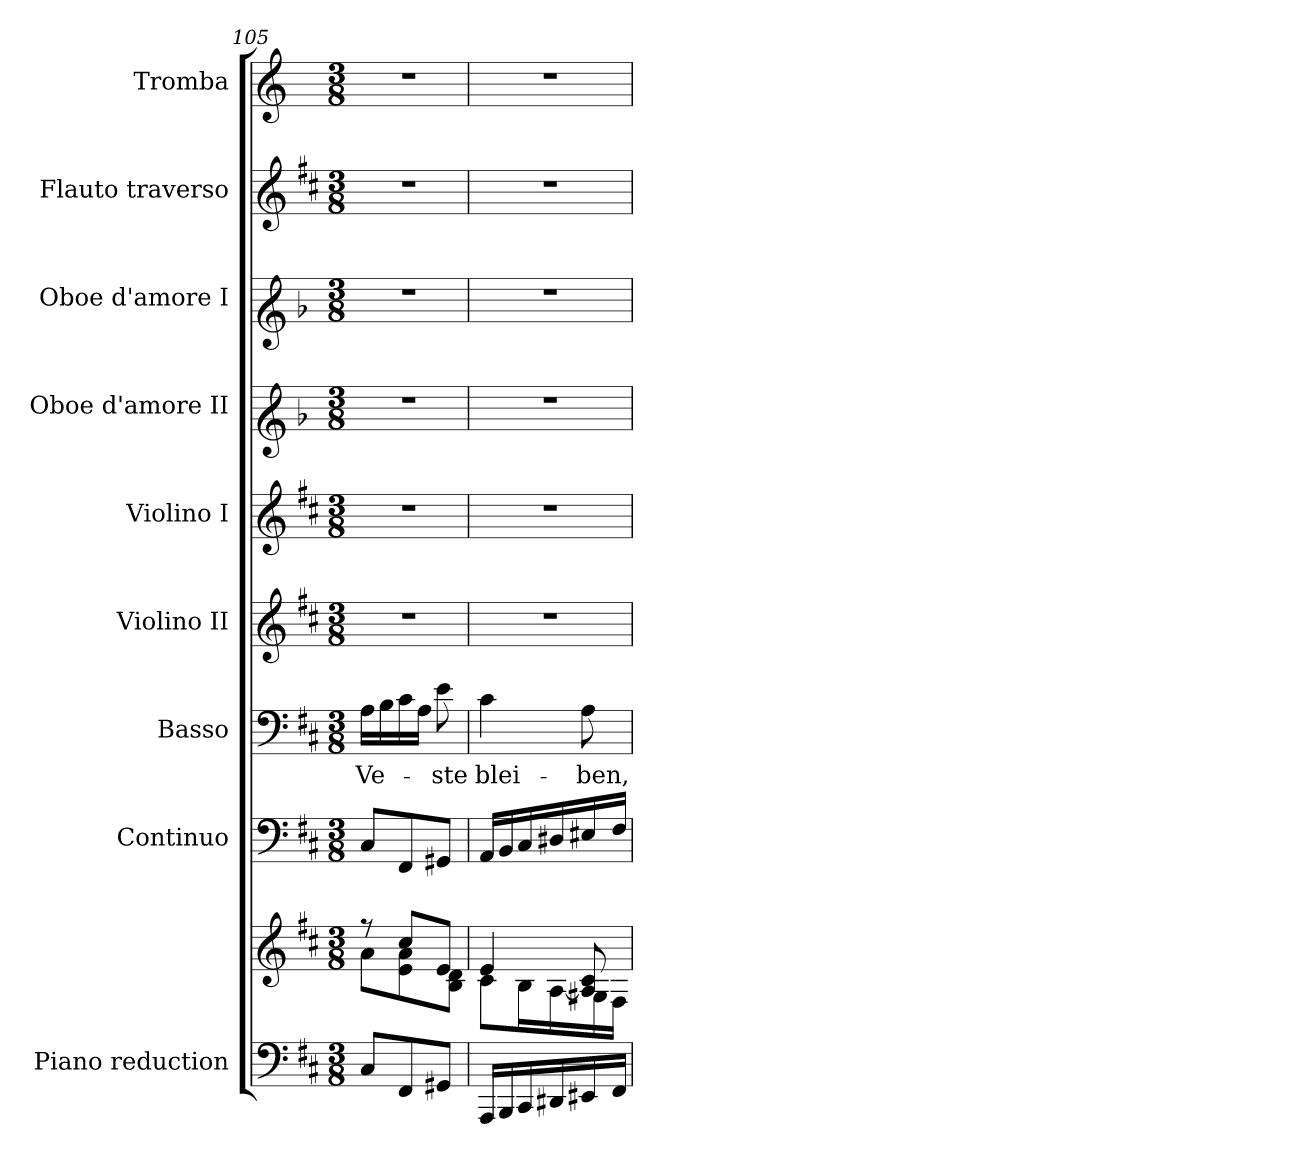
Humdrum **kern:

**kern	**kern	**kern	**kern	**text	**kern	**kern	**kern	**kern	**kern	**kern
*part9	*part9	*part8	*part7	*part7	*part6	*part5	*part4	*part3	*part2	*part1
*staff10	*staff9	*staff8	*staff7	*staff7	*staff6	*staff5	*staff4	*staff3	*staff2	*staff1
*I"Piano reduction	*	*I"Continuo	*I"Basso	*	*I"Violino II	*I"Violino I	*I"Oboe d'amore II	*I"Oboe d'amore I	*I"Flauto traverso	*I"Tromba
*I'Pno	*	*	*	*	*I'Vln	*I'Vln	*	*	*I'Fl	*
*clefF4	*clefG2	*clefF4	*clefF4	*	*clefG2	*clefG2	*clefG1	*clefG1	*clefG2	*clefG2
*	*	*	*	*	*	*	*ITrd2c3	*ITrd2c3	*	*ITrd-1c-2
*k[f#c#]	*k[f#c#]	*k[f#c#]	*k[f#c#]	*	*k[f#c#]	*k[f#c#]	*k[f#c#]	*k[f#c#]	*k[f#c#]	*k[f#c#]
*M3/8	*M3/8	*M3/8	*M3/8	*	*M3/8	*M3/8	*M3/8	*M3/8	*M3/8	*M3/8
=105	=105	=105	=105	=105	=105	=105	=105	=105	=105	=105
*	*^	*	*	*	*	*	*	*	*	*
!	!	!	!	!	!LO:LY:b	!	!	!	!	!	!
8C#/L	8r	8a\L	8C#/L	16A\LL	Ve-	4.r	4.r	4.r	4.r	4.r	4.r
.	.	.	.	16B\	.	.	.	.	.	.	.
8FF#/	8cc#/L	8e\ 8a\	8FF#/	16c#\	.	.	.	.	.	.	.
.	.	.	.	16A\JJ	.	.	.	.	.	.	.
!	!	!	!	!	!LO:LY:b	!	!	!	!	!	!
8GG#X/J	8e/J	8B\ 8d\J	8GG#X/J	8e\	-ste	.	.	.	.	.	.
!!LO:PB:g=z
=106	=106	=106	=106	=106	=106	=106	=106	=106	=106	=106	=106
!	!	!	!	!	!LO:LY:b	!	!	!	!	!	!
16AAA/LL	4e/	8c#\L	16AA/LL	4c#\	blei-	4.r	4.r	4.r	4.r	4.r	4.r
16BBB/	.	.	16BB/	.	.	.	.	.	.	.	.
16CC#/	.	16B\L	16C#/	.	.	.	.	.	.	.	.
16DD#X/	.	[16A\	16D#X/	.	.	.	.	.	.	.	.
!	!	!	!	!	!LO:LY:b	!	!	!	!	!	!
16EE#X/	8A/] 8c#/	16G#X\	16E#X/	8A\	-ben,	.	.	.	.	.	.
16FF#/JJ	.	16F#\JJ	16F#/JJ	.	.	.	.	.	.	.	.
*	*v	*v	*	*	*	*	*	*	*	*	*
=	=	=	=	=	=	=	=	=	=	=
*-	*-	*-	*-	*-	*-	*-	*-	*-	*-	*-
